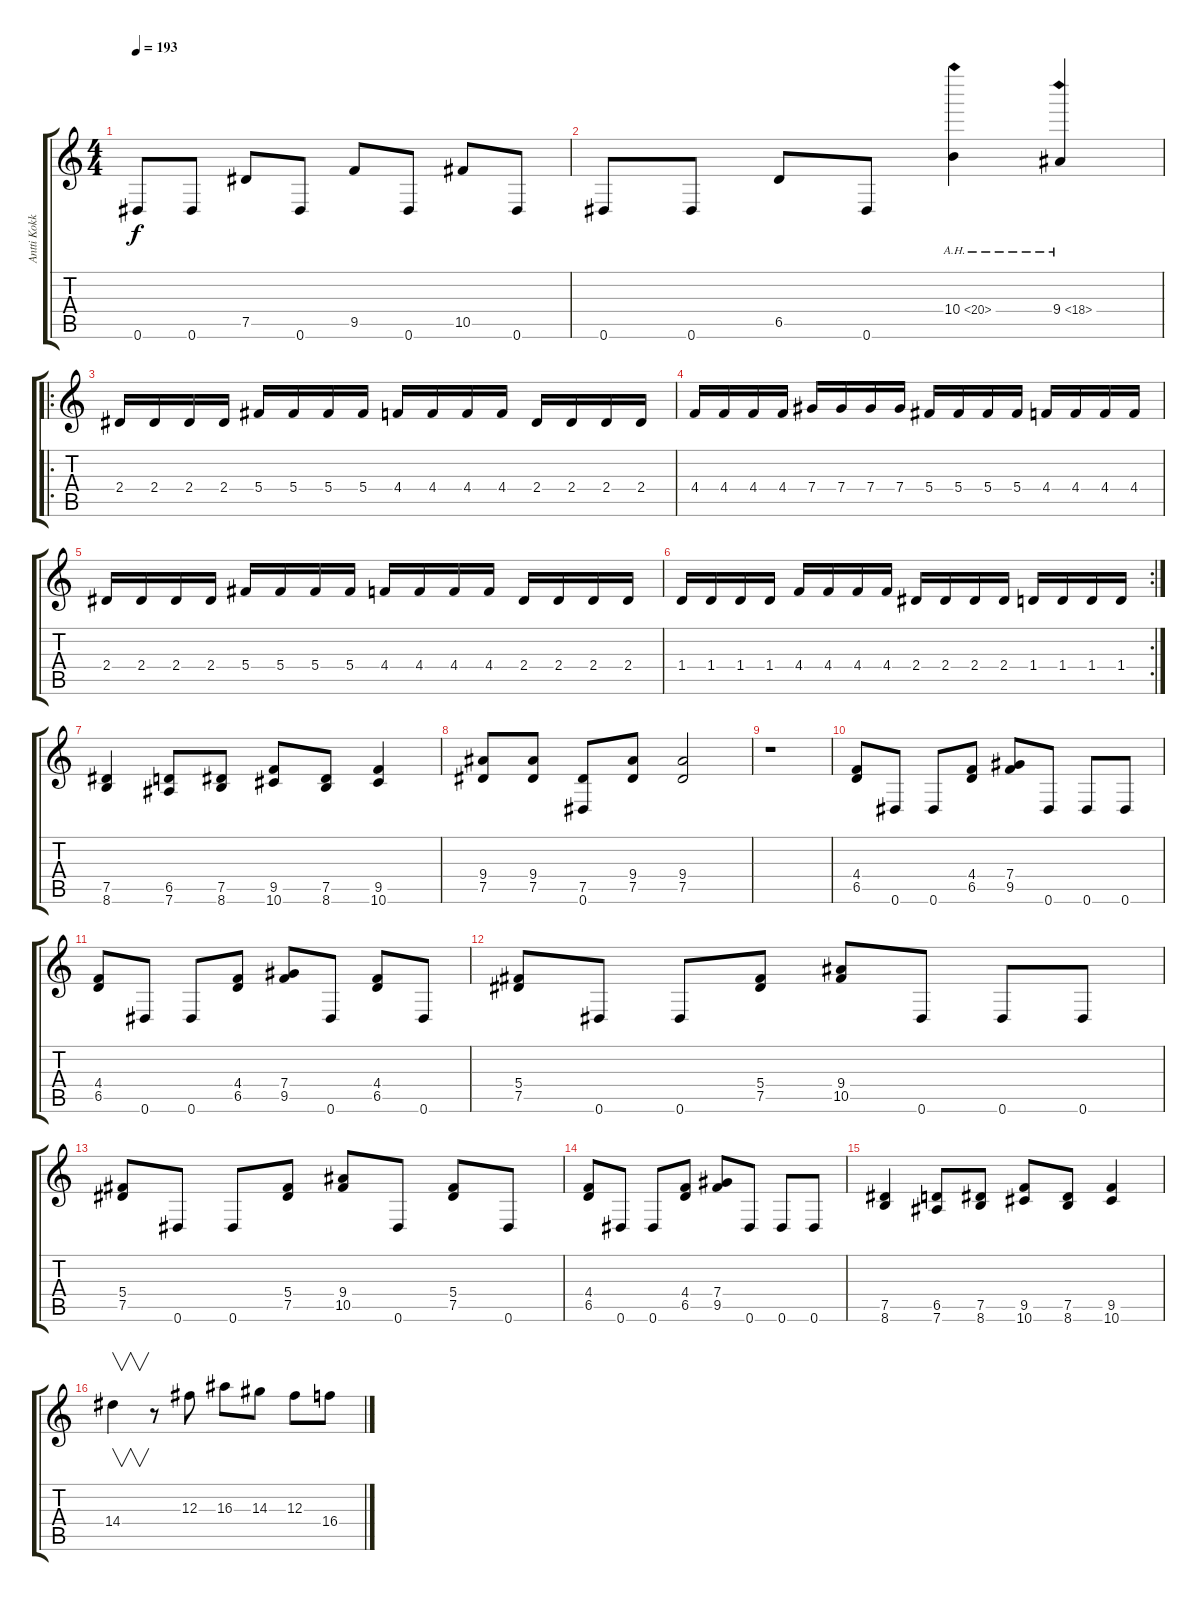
\track ("Antti Kokko" "Antti Kokk") {instrument overdrivenguitar}
\staff {score tabs}
\tuning (Eb4 Bb3 Gb3 Db3 Ab2 Eb2) {hide}
\ts (4 4)
\tempo 193
\clef g2
\ks c
0.6.8{dy f} 0.6.8 7.5.8 0.6.8 9.5.8 0.6.8 10.5.8 0.6.8 |
0.6.8 0.6.8 6.5.8 0.6.8 10.4{ah 10}.4 9.4{ah 9}.4 |
\ro
2.4.16 2.4.16 2.4.16 2.4.16 5.4.16 5.4.16 5.4.16 5.4.16 4.4.16 4.4.16 4.4.16 4.4.16 2.4.16 2.4.16 2.4.16 2.4.16 |
4.4.16 4.4.16 4.4.16 4.4.16 7.4.16 7.4.16 7.4.16 7.4.16 5.4.16 5.4.16 5.4.16 5.4.16 4.4.16 4.4.16 4.4.16 4.4.16 |
2.4.16 2.4.16 2.4.16 2.4.16 5.4.16 5.4.16 5.4.16 5.4.16 4.4.16 4.4.16 4.4.16 4.4.16 2.4.16 2.4.16 2.4.16 2.4.16 |
\rc 2
1.4.16 1.4.16 1.4.16 1.4.16 4.4.16 4.4.16 4.4.16 4.4.16 2.4.16 2.4.16 2.4.16 2.4.16 1.4.16 1.4.16 1.4.16 1.4.16 |
(7.5 8.6).4 (6.5 7.6).8 (7.5 8.6).8 (9.5 10.6).8 (7.5 8.6).8 (9.5 10.6).4 |
(9.4 7.5).8 (9.4 7.5).8 (7.5 0.6).8 (9.4 7.5).8 (9.4 7.5).2 |
r.1 |
(4.4 6.5).8 0.6.8 0.6.8 (4.4 6.5).8 (7.4 9.5).8 0.6.8 0.6.8 0.6.8 |
(4.4 6.5).8 0.6.8 0.6.8 (4.4 6.5).8 (7.4 9.5).8 0.6.8 (4.4 6.5).8 0.6.8 |
(5.4 7.5).8 0.6.8 0.6.8 (5.4 7.5).8 (9.4 10.5).8 0.6.8 0.6.8 0.6.8 |
(5.4 7.5).8 0.6.8 0.6.8 (5.4 7.5).8 (9.4 10.5).8 0.6.8 (5.4 7.5).8 0.6.8 |
(4.4 6.5).8 0.6.8 0.6.8 (4.4 6.5).8 (7.4 9.5).8 0.6.8 0.6.8 0.6.8 |
(7.5 8.6).4 (6.5 7.6).8 (7.5 8.6).8 (9.5 10.6).8 (7.5 8.6).8 (9.5 10.6).4 |
14.4.4{v} r.8 12.3.8 16.3.8 14.3.8 12.3.8 16.4.8
